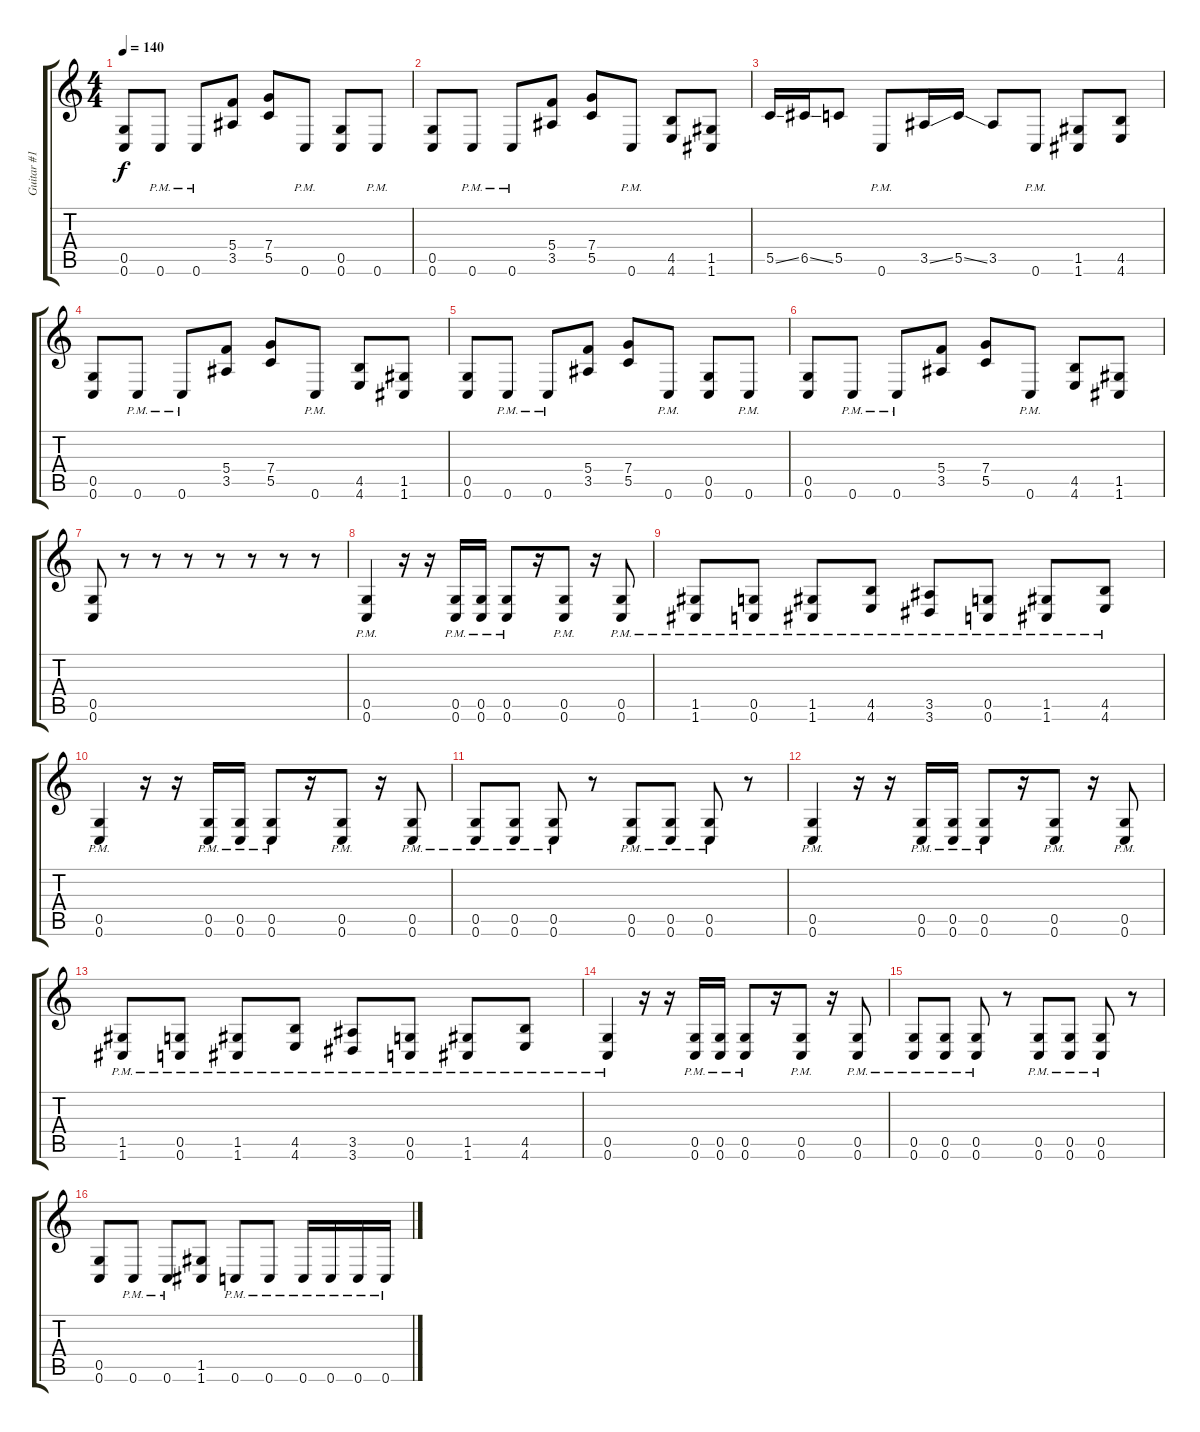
\track ("Guitar #1 [Rob McCarthy]" "Guitar #1 ") {instrument distortionguitar}
\staff {score tabs}
\tuning (D4 A3 F3 C3 G2 C2) {hide}
\ts (4 4)
\tempo 140
\clef g2
\ks c
(0.5 0.6).8{dy f} 0.6{pm}.8 0.6{pm}.8 (5.4 3.5).8 (7.4 5.5).8 0.6{pm}.8 (0.5 0.6).8 0.6{pm}.8 |
(0.5 0.6).8 0.6{pm}.8 0.6{pm}.8 (5.4 3.5).8 (7.4 5.5).8 0.6{pm}.8 (4.5 4.6).8 (1.5 1.6).8 |
5.5{ss}.16 6.5{ss}.16 5.5.8 0.6{pm}.8 3.5{ss}.16 5.5{ss}.16 3.5.8 0.6{pm}.8 (1.5 1.6).8 (4.5 4.6).8 |
(0.5 0.6).8 0.6{pm}.8 0.6{pm}.8 (5.4 3.5).8 (7.4 5.5).8 0.6{pm}.8 (4.5 4.6).8 (1.5 1.6).8 |
(0.5 0.6).8 0.6{pm}.8 0.6{pm}.8 (5.4 3.5).8 (7.4 5.5).8 0.6{pm}.8 (0.5 0.6).8 0.6{pm}.8 |
(0.5 0.6).8 0.6{pm}.8 0.6{pm}.8 (5.4 3.5).8 (7.4 5.5).8 0.6{pm}.8 (4.5 4.6).8 (1.5 1.6).8 |
(0.5 0.6).8 r.8 r.8 r.8 r.8 r.8 r.8 r.8 |
(0.5{pm} 0.6{pm}).4 r.16 r.16 (0.5{pm} 0.6{pm}).16 (0.5{pm} 0.6{pm}).16 (0.5{pm} 0.6{pm}).8 r.16 (0.5{pm} 0.6{pm}).8 r.16 (0.5{pm} 0.6{pm}).8 |
(1.5{pm} 1.6{pm}).8 (0.5{pm} 0.6{pm}).8 (1.5{pm} 1.6{pm}).8 (4.5{pm} 4.6{pm}).8 (3.5{pm} 3.6{pm}).8 (0.5{pm} 0.6{pm}).8 (1.5{pm} 1.6{pm}).8 (4.5{pm} 4.6{pm}).8 |
(0.5{pm} 0.6{pm}).4 r.16 r.16 (0.5{pm} 0.6{pm}).16 (0.5{pm} 0.6{pm}).16 (0.5{pm} 0.6{pm}).8 r.16 (0.5{pm} 0.6{pm}).8 r.16 (0.5{pm} 0.6{pm}).8 |
(0.5{pm} 0.6{pm}).8 (0.5{pm} 0.6{pm}).8 (0.5{pm} 0.6{pm}).8 r.8 (0.5{pm} 0.6{pm}).8 (0.5{pm} 0.6{pm}).8 (0.5{pm} 0.6{pm}).8 r.8 |
(0.5{pm} 0.6{pm}).4 r.16 r.16 (0.5{pm} 0.6{pm}).16 (0.5{pm} 0.6{pm}).16 (0.5{pm} 0.6{pm}).8 r.16 (0.5{pm} 0.6{pm}).8 r.16 (0.5{pm} 0.6{pm}).8 |
(1.5{pm} 1.6{pm}).8 (0.5{pm} 0.6{pm}).8 (1.5{pm} 1.6{pm}).8 (4.5{pm} 4.6{pm}).8 (3.5{pm} 3.6{pm}).8 (0.5{pm} 0.6{pm}).8 (1.5{pm} 1.6{pm}).8 (4.5{pm} 4.6{pm}).8 |
(0.5{pm} 0.6{pm}).4 r.16 r.16 (0.5{pm} 0.6{pm}).16 (0.5{pm} 0.6{pm}).16 (0.5{pm} 0.6{pm}).8 r.16 (0.5{pm} 0.6{pm}).8 r.16 (0.5{pm} 0.6{pm}).8 |
(0.5{pm} 0.6{pm}).8 (0.5{pm} 0.6{pm}).8 (0.5{pm} 0.6{pm}).8 r.8 (0.5{pm} 0.6{pm}).8 (0.5{pm} 0.6{pm}).8 (0.5{pm} 0.6{pm}).8 r.8 |
(0.5 0.6).8 0.6{pm}.8 0.6{pm}.8 (1.5 1.6).8 0.6{pm}.8 0.6{pm}.8 0.6{pm}.16 0.6{pm}.16 0.6{pm}.16 0.6{pm}.16
